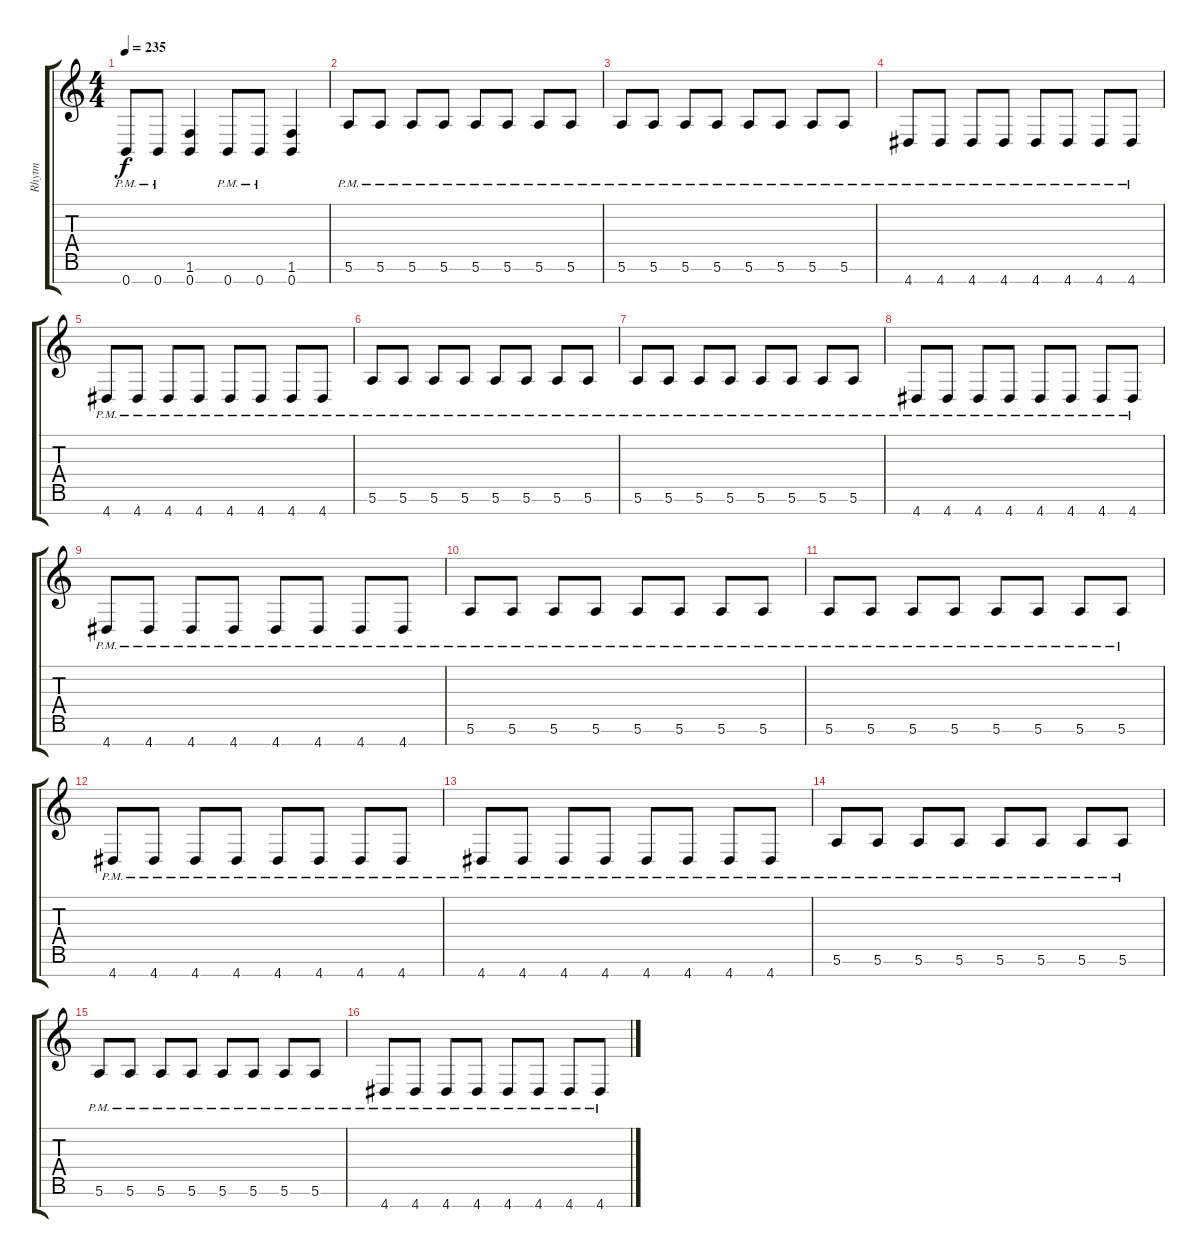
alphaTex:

\track ("Rhytm" "Rhytm") {instrument distortionguitar}
\staff {score tabs}
\tuning (E4 B3 G3 D3 A2 E2 B1) {hide}
\ts (4 4)
\tempo 235
\clef g2
\ks c
0.7{pm}.8{dy f} 0.7{pm}.8 (1.6 0.7).4 0.7{pm}.8 0.7{pm}.8 (1.6 0.7).4 |
5.6{pm}.8 5.6{pm}.8 5.6{pm}.8 5.6{pm}.8 5.6{pm}.8 5.6{pm}.8 5.6{pm}.8 5.6{pm}.8 |
5.6{pm}.8 5.6{pm}.8 5.6{pm}.8 5.6{pm}.8 5.6{pm}.8 5.6{pm}.8 5.6{pm}.8 5.6{pm}.8 |
4.7{pm}.8 4.7{pm}.8 4.7{pm}.8 4.7{pm}.8 4.7{pm}.8 4.7{pm}.8 4.7{pm}.8 4.7{pm}.8 |
4.7{pm}.8 4.7{pm}.8 4.7{pm}.8 4.7{pm}.8 4.7{pm}.8 4.7{pm}.8 4.7{pm}.8 4.7{pm}.8 |
5.6{pm}.8 5.6{pm}.8 5.6{pm}.8 5.6{pm}.8 5.6{pm}.8 5.6{pm}.8 5.6{pm}.8 5.6{pm}.8 |
5.6{pm}.8 5.6{pm}.8 5.6{pm}.8 5.6{pm}.8 5.6{pm}.8 5.6{pm}.8 5.6{pm}.8 5.6{pm}.8 |
4.7{pm}.8 4.7{pm}.8 4.7{pm}.8 4.7{pm}.8 4.7{pm}.8 4.7{pm}.8 4.7{pm}.8 4.7{pm}.8 |
4.7{pm}.8 4.7{pm}.8 4.7{pm}.8 4.7{pm}.8 4.7{pm}.8 4.7{pm}.8 4.7{pm}.8 4.7{pm}.8 |
5.6{pm}.8 5.6{pm}.8 5.6{pm}.8 5.6{pm}.8 5.6{pm}.8 5.6{pm}.8 5.6{pm}.8 5.6{pm}.8 |
5.6{pm}.8 5.6{pm}.8 5.6{pm}.8 5.6{pm}.8 5.6{pm}.8 5.6{pm}.8 5.6{pm}.8 5.6{pm}.8 |
4.7{pm}.8 4.7{pm}.8 4.7{pm}.8 4.7{pm}.8 4.7{pm}.8 4.7{pm}.8 4.7{pm}.8 4.7{pm}.8 |
4.7{pm}.8 4.7{pm}.8 4.7{pm}.8 4.7{pm}.8 4.7{pm}.8 4.7{pm}.8 4.7{pm}.8 4.7{pm}.8 |
5.6{pm}.8 5.6{pm}.8 5.6{pm}.8 5.6{pm}.8 5.6{pm}.8 5.6{pm}.8 5.6{pm}.8 5.6{pm}.8 |
5.6{pm}.8 5.6{pm}.8 5.6{pm}.8 5.6{pm}.8 5.6{pm}.8 5.6{pm}.8 5.6{pm}.8 5.6{pm}.8 |
4.7{pm}.8 4.7{pm}.8 4.7{pm}.8 4.7{pm}.8 4.7{pm}.8 4.7{pm}.8 4.7{pm}.8 4.7{pm}.8
